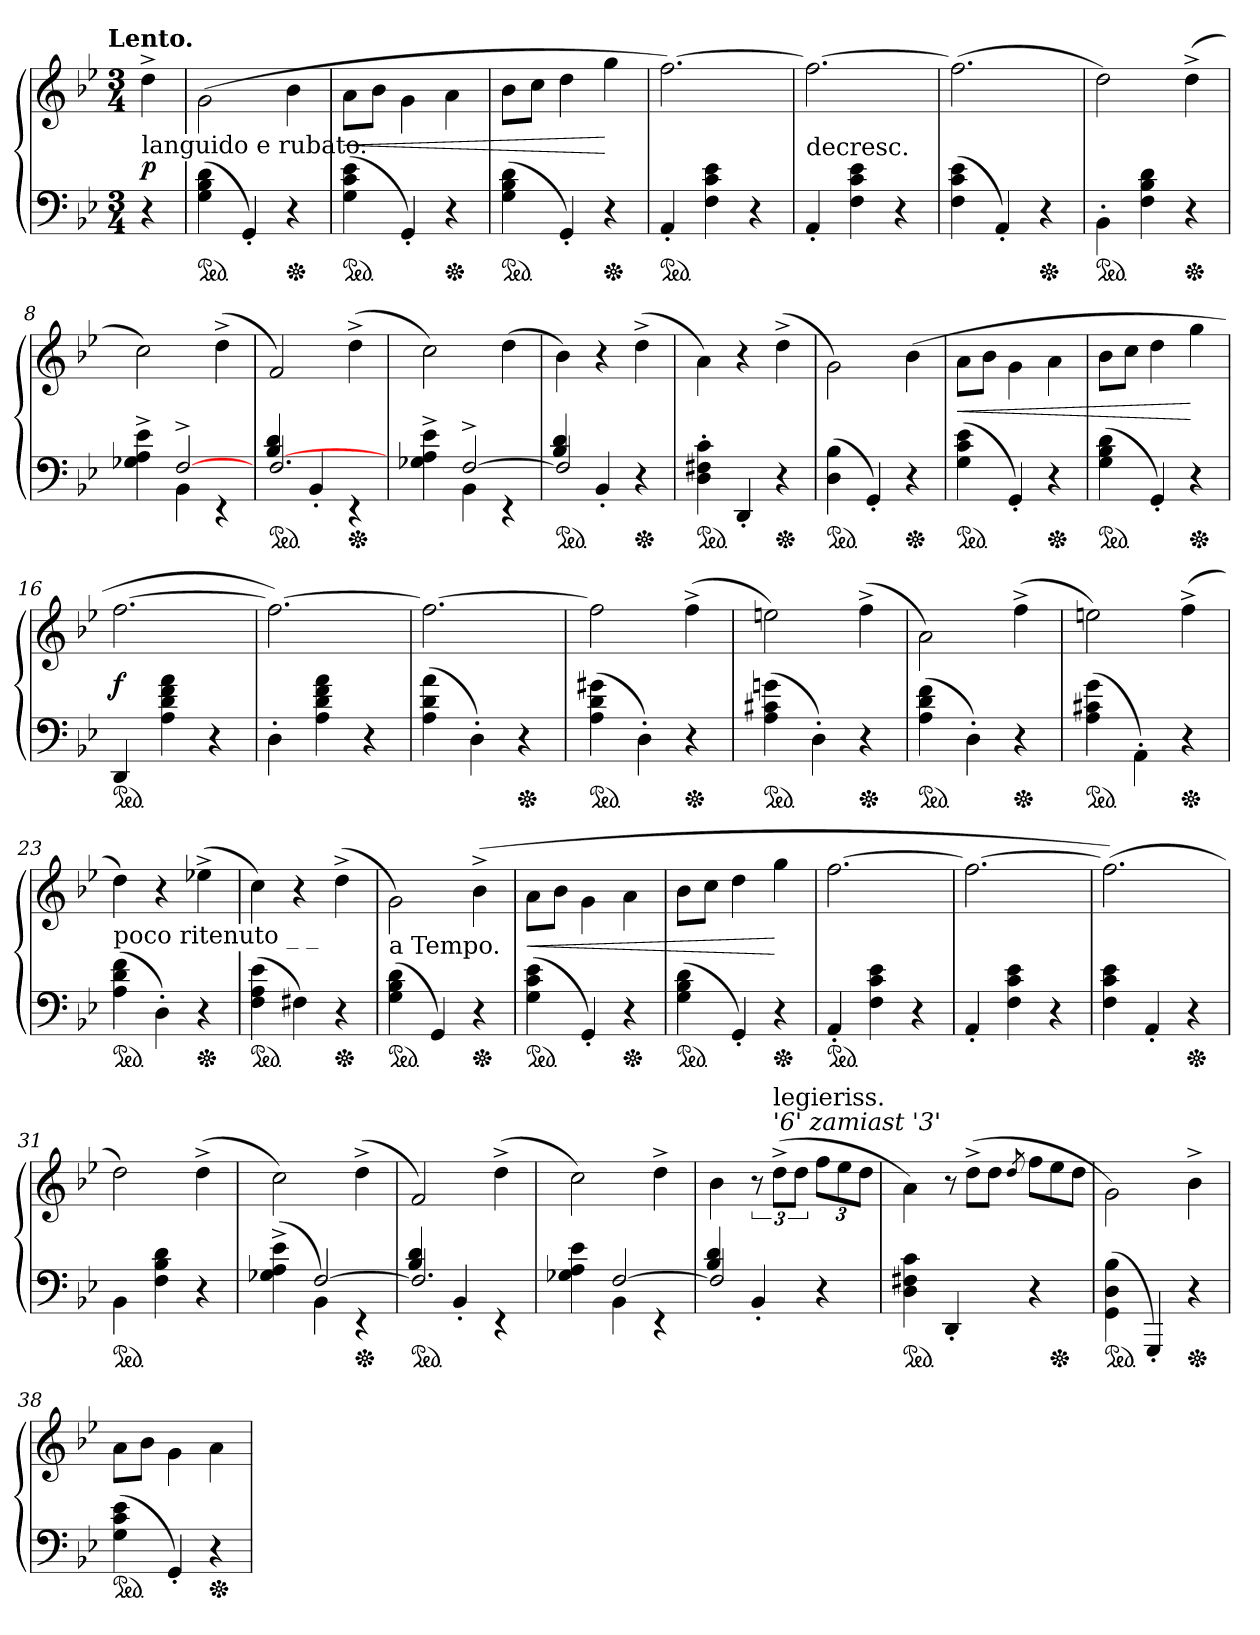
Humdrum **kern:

**kern	**kern	**dynam
*part1	*part1	*part1
*staff2	*staff1	*staff1/2
*clefF4	*clefG2	*
*k[b-e-]	*k[b-e-]	*
!!LO:TX:omd:t=Lento.
*M3/4	*M3/4	*
=	=	=
!	!LO:TX:b:t=languido e rubato.	!
4r	4dd^>	p
=1	=1	=1
*ped	*	*
(4G 4B- 4d	(2g\	.
4GG')	.	.
*Xped	*	*
4r	4b-	.
=2	=2	=2
*ped	*	*
(4G 4c 4e-	8a\L	<
.	8b-\J	.
4GG')	4g\	.
*Xped	*	*
4r	4a\	.
=3	=3	=3
*ped	*	*
(4G 4B- 4d	8b-L	.
.	8ccJ	.
4GG')	4dd	.
*Xped	*	*
4r	4gg	[
=4	=4	=4
*ped	*	*
4AA'	[2.ff)	.
4F 4c 4e-	.	.
4r	.	.
=5	=5	=5
!	!LO:TX:c:t=decresc.	!
4AA'	2.ff_	.
4F 4c 4e-	.	.
4r	.	.
=6	=6	=6
(4F 4c 4e-	(2.ff]	.
4AA')	.	.
*Xped	*	*
4r	.	.
=7	=7	=7
*ped	*	*
4BB-'\	2dd)	.
4F 4B- 4d	.	.
*Xped	*	*
4r	(4dd^<	.
=8	=8	=8
*^	*	*
4rbyy	4G-X^< 4A^< 4e-^<	2cc)	.
[2F^>	4BB-	.	.
.	4rEE	(4dd^<	.
=9	=9	=9	=9
*ped	*	*	*
[2.F	4B-/ 4d/	2f)	.
.	4BB-'</	.	.
*Xped	*	*	*
.	4rEE	(4dd^<	.
=10	=10	=10	=10
4rbyy	4G-X^< 4A^< 4e-^<	2cc)	.
[2F^>	4BB-	.	.
.	4rEE	(4dd	.
=11	=11	=11	=11
*ped	*	*	*
2F]	4B-/ 4d/	4b-)	.
.	4BB-'</	4r	.
*Xped	*	*	*
4reyy	4r	(4dd^<	.
*v	*v	*	*
=12	=12	=12
*ped	*	*
4D'> 4F#X'> 4c'>	4a\)	.
4DD'<	4r	.
*Xped	*	*
4r	(4dd^<	.
=13	=13	=13
*ped	*	*
(4D 4B-	2g\)	.
4GG'<)	.	.
*Xped	*	*
4r	(4b-	.
=14	=14	=14
*ped	*	*
(4G 4c 4e-	8a\L	<
.	8b-\J	.
4GG')	4g\	.
*Xped	*	*
4r	4a\	.
=15	=15	=15
*ped	*	*
(4G 4B- 4d	8b-L	.
.	8ccJ	.
4GG')	4dd	.
*Xped	*	*
4r	4gg	[
=16	=16	=16
*ped	*	*
4DD	[2.ff	f
4A 4d 4f 4a	.	.
4r	.	.
=17	=17	=17
4D'>	2.ff_)	.
4A 4d 4f 4a	.	.
4r	.	.
=18	=18	=18
(4A 4d 4a	2.ff_	.
4D'>)	.	.
*Xped	*	*
4r	.	.
=19	=19	=19
*ped	*	*
(4A 4d 4g#X	2ff]	.
4D'>)	.	.
*Xped	*	*
4r	(4ff^<	.
=20	=20	=20
*ped	*	*
(4A 4c#X 4gn	2een)	.
4D'>)	.	.
*Xped	*	*
4r	(4ff^<	.
=21	=21	=21
*ped	*	*
(4A 4d 4f	2a\)	.
4D'>)	.	.
*Xped	*	*
4r	(4ff^<	.
=22	=22	=22
*ped	*	*
(4A 4c#X 4g	2een)	.
4AA'\)	.	.
*Xped	*	*
4r	(4ff^<	.
=23	=23	=23
!	!LO:TX:b:t=poco ritenuto _ _	!
*ped	*	*
(4A 4d 4f	4dd)	.
4D'>)	4r	.
*Xped	*	*
4r	(4ee-X^<	.
=24	=24	=24
*ped	*	*
(4F 4A 4e-	4cc)	.
4F#X)	4r	.
*Xped	*	*
4r	(4dd^<	.
=25	=25	=25
!	!LO:TX:b:t=a Tempo.	!
*ped	*	*
(4G 4B- 4d	2g\)	.
4GG)	.	.
*Xped	*	*
4r	(4b-^<	.
=26	=26	=26
*ped	*	*
(4G 4c 4e-	8a\L	<
.	8b-\J	.
4GG'<)	4g\	.
*Xped	*	*
4r	4a\	.
=27	=27	=27
*ped	*	*
(4G 4B- 4d	8b-L	.
.	8ccJ	.
4GG'<)	4dd	.
*Xped	*	*
4r	4gg	[
=28	=28	=28
*ped	*	*
4AA'<	[2.ff	.
4F 4c 4e-	.	.
4r	.	.
=29	=29	=29
4AA'<	2.ff_	.
4F 4c 4e-	.	.
4r	.	.
=30	=30	=30
4F 4c 4e-	(2.ff])	.
4AA'<	.	.
*Xped	*	*
4r	.	.
=31	=31	=31
*ped	*	*
4BB-\	2dd)	.
4F 4B- 4d	.	.
4r	(4dd^<	.
=32	=32	=32
*^	*	*
4rbyy	(>4G-X^< 4A^< 4e-^<	2cc)	.
[2F	4BB-)	.	.
*Xped	*	*	*
.	4rEE	(>4dd^<	.
=33	=33	=33	=33
*ped	*	*	*
2.F]	4B-/ 4d/	2f)	.
.	4BB-'</	.	.
.	4rEE	(4dd^<	.
=34	=34	=34	=34
4G-X\ 4A\ 4e-\	4rAAAyy	2cc)	.
[2F	4BB-	.	.
.	4rEE	4dd^<	.
=35	=35	=35	=35
2F]	4B-/ 4d/	4b-	.
.	4BB-'</	12r	.
!	!	!LO:TX:a:i:t='6' zamiast '3'	!
!	!	!LO:TX:a:t=legieriss.	!
.	.	(12dd^<L	.
.	.	12ddJ	.
4r	4rAAAyy	12ffL	.
.	.	12ee-	.
.	.	12ddJ	.
*v	*v	*	*
=36	=36	=36
*ped	*	*
4D 4F#X 4c	4a\)	.
*	*Xtuplet	*
4DD'<	12r	.
.	(12dd^<L	.
.	12ddJ	.
.	8qdd/	.
4r	12ffL	.
*Xped	*	*
.	12ee-	.
.	12ddJ	.
=37	=37	=37
*ped	*	*
(4GG 4D 4B-	2g\)	.
4GGG'<)	.	.
*Xped	*	*
4r	4b-^<	.
=38	=38	=38
*ped	*	*
(4G 4c 4e-	8a\L	.
.	8b-\J	.
4GG'<)	4g\	.
*Xped	*	*
4r	4a\	.
=	=	=
*-	*-	*-
